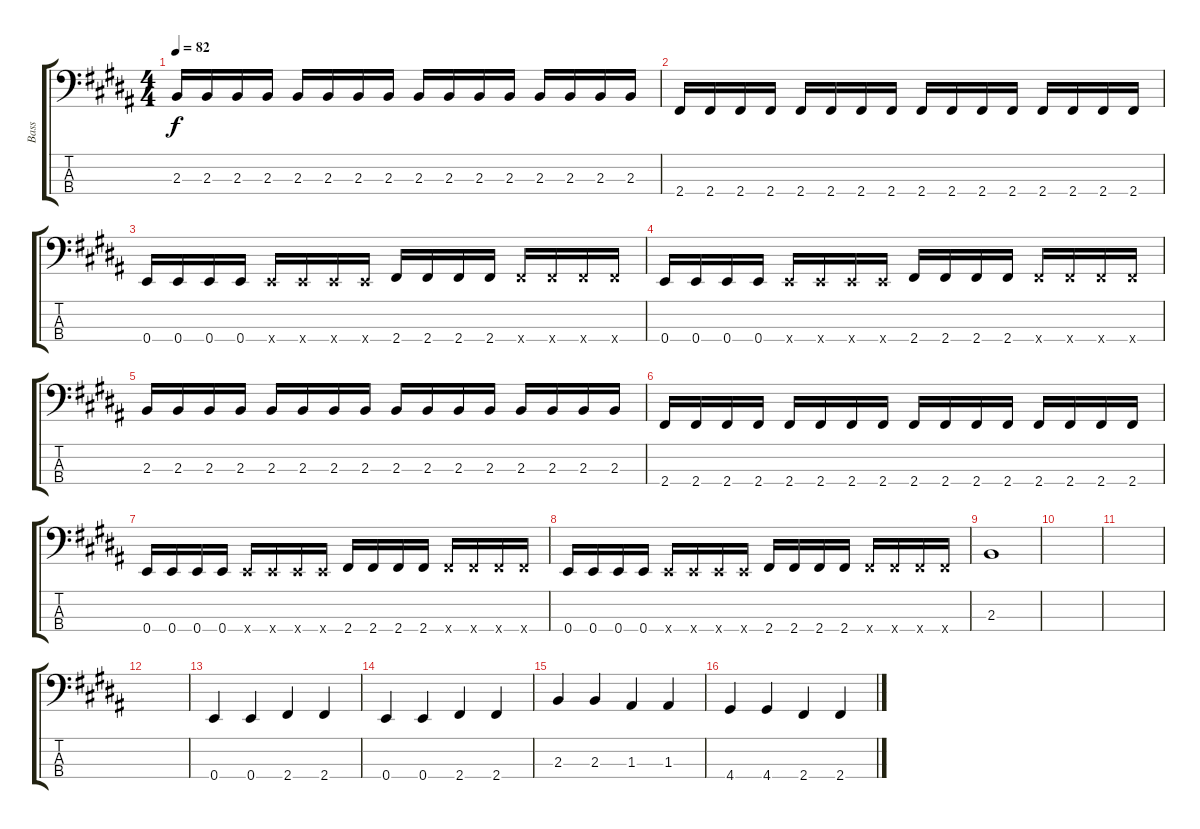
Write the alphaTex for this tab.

\track ("Bass" "Bass") {instrument electricbassfinger}
\staff {score tabs}
\tuning (G2 D2 A1 E1) {hide}
\ts (4 4)
\tempo 82
\clef f4
\ks b
2.3.16{dy f} 2.3.16 2.3.16 2.3.16 2.3.16 2.3.16 2.3.16 2.3.16 2.3.16 2.3.16 2.3.16 2.3.16 2.3.16 2.3.16 2.3.16 2.3.16 |
2.4.16 2.4.16 2.4.16 2.4.16 2.4.16 2.4.16 2.4.16 2.4.16 2.4.16 2.4.16 2.4.16 2.4.16 2.4.16 2.4.16 2.4.16 2.4.16 |
0.4.16 0.4.16 0.4.16 0.4.16 0.4{x}.16 0.4{x}.16 0.4{x}.16 0.4{x}.16 2.4.16 2.4.16 2.4.16 2.4.16 2.4{x}.16 2.4{x}.16 2.4{x}.16 2.4{x}.16 |
0.4.16 0.4.16 0.4.16 0.4.16 0.4{x}.16 0.4{x}.16 0.4{x}.16 0.4{x}.16 2.4.16 2.4.16 2.4.16 2.4.16 2.4{x}.16 2.4{x}.16 2.4{x}.16 2.4{x}.16 |
2.3.16 2.3.16 2.3.16 2.3.16 2.3.16 2.3.16 2.3.16 2.3.16 2.3.16 2.3.16 2.3.16 2.3.16 2.3.16 2.3.16 2.3.16 2.3.16 |
2.4.16 2.4.16 2.4.16 2.4.16 2.4.16 2.4.16 2.4.16 2.4.16 2.4.16 2.4.16 2.4.16 2.4.16 2.4.16 2.4.16 2.4.16 2.4.16 |
0.4.16 0.4.16 0.4.16 0.4.16 0.4{x}.16 0.4{x}.16 0.4{x}.16 0.4{x}.16 2.4.16 2.4.16 2.4.16 2.4.16 2.4{x}.16 2.4{x}.16 2.4{x}.16 2.4{x}.16 |
0.4.16 0.4.16 0.4.16 0.4.16 0.4{x}.16 0.4{x}.16 0.4{x}.16 0.4{x}.16 2.4.16 2.4.16 2.4.16 2.4.16 2.4{x}.16 2.4{x}.16 2.4{x}.16 2.4{x}.16 |
2.3.1 |
|
|
|
0.4.4 0.4.4 2.4.4 2.4.4 |
0.4.4 0.4.4 2.4.4 2.4.4 |
2.3.4 2.3.4 1.3.4 1.3.4 |
4.4.4 4.4.4 2.4.4 2.4.4
